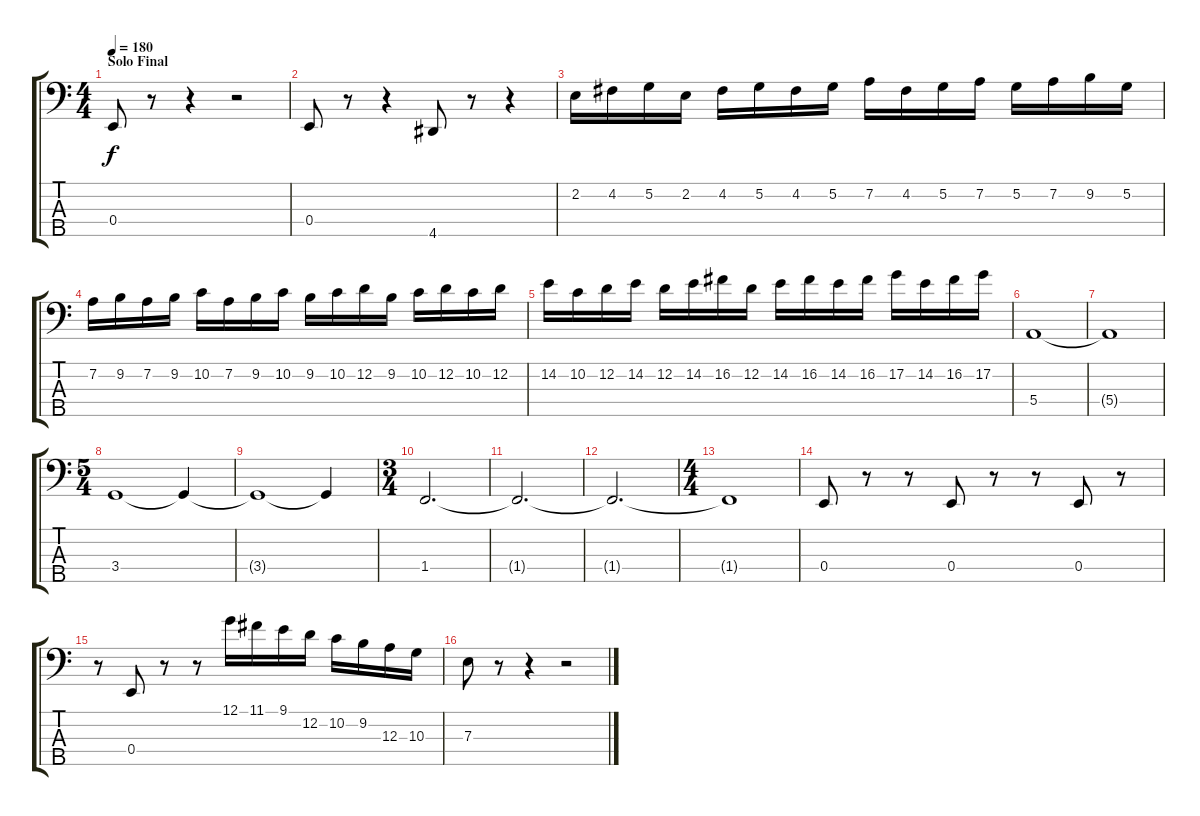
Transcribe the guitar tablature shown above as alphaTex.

\track "" {instrument electricbassfinger}
\staff {score tabs}
\tuning (G2 D2 A1 E1 B0) {hide}
\ts (4 4)
\section ("" "Solo Final")
\tempo 180
\clef f4
\ks c
0.4.8{dy f} r.8 r.4 r.2 |
0.4.8 r.8 r.4 4.5.8 r.8 r.4 |
2.2.16 4.2.16 5.2.16 2.2.16 4.2.16 5.2.16 4.2.16 5.2.16 7.2.16 4.2.16 5.2.16 7.2.16 5.2.16 7.2.16 9.2.16 5.2.16 |
7.2.16 9.2.16 7.2.16 9.2.16 10.2.16 7.2.16 9.2.16 10.2.16 9.2.16 10.2.16 12.2.16 9.2.16 10.2.16 12.2.16 10.2.16 12.2.16 |
14.2.16 10.2.16 12.2.16 14.2.16 12.2.16 14.2.16 16.2.16 12.2.16 14.2.16 16.2.16 14.2.16 16.2.16 17.2.16 14.2.16 16.2.16 17.2.16 |
5.4.1 |
5.4{t}.1 |
\ts (5 4)
3.4.1 3.4{t}.4 |
3.4{t}.1 3.4{t}.4 |
\ts (3 4)
1.4.2{d} |
1.4{t}.2{d} |
1.4{t}.2{d} |
\ts (4 4)
1.4{t}.1 |
0.4.8 r.8 r.8 0.4.8 r.8 r.8 0.4.8 r.8 |
r.8 0.4.8 r.8 r.8 12.1.16 11.1.16 9.1.16 12.2.16 10.2.16 9.2.16 12.3.16 10.3.16 |
7.3.8 r.8 r.4 r.2
